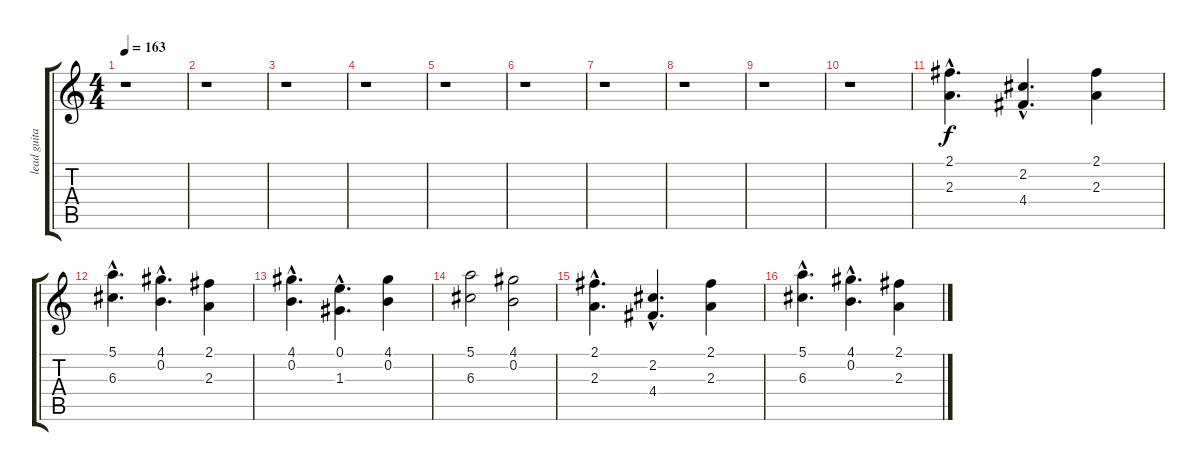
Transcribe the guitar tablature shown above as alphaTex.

\track ("lead guitar" "lead guita") {instrument distortionguitar}
\staff {score tabs}
\tuning (E4 B3 G3 D3 A2 E2) {hide}
\ts (4 4)
\tempo 163
\clef g2
\ks c
r.1{dy f} |
r.1 |
r.1 |
r.1 |
r.1 |
r.1 |
r.1 |
r.1 |
r.1 |
r.1 |
(2.1{hac} 2.3{hac}).4{d} (2.2{hac} 4.4{hac}).4{d} (2.1 2.3).4 |
(5.1{hac} 6.3{hac}).4{d} (4.1{hac} 0.2{hac}).4{d} (2.1 2.3).4 |
(4.1{hac} 0.2{hac}).4{d} (0.1{hac} 1.3{hac}).4{d} (4.1 0.2).4 |
(5.1 6.3).2 (4.1 0.2).2 |
(2.1{hac} 2.3{hac}).4{d} (2.2{hac} 4.4{hac}).4{d} (2.1 2.3).4 |
(5.1{hac} 6.3{hac}).4{d} (4.1{hac} 0.2{hac}).4{d} (2.1 2.3).4
